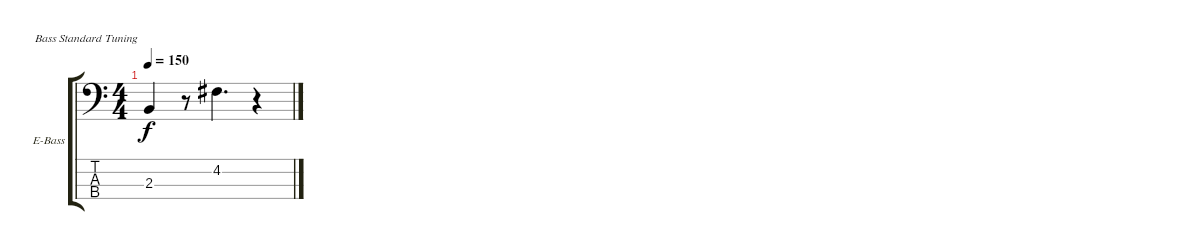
\bracketExtendMode groupsimilarinstruments
\firstSystemTrackNameOrientation horizontal
\otherSystemsTrackNameOrientation horizontal
\track ("Basse" "E-Bass") {instrument electricbasspick}
\staff {score tabs}
\tuning (G2 D2 A1 E1)
\ts (4 4)
\tempo 150
\clef f4
\ks c
2.3.4{dy f} r.8 4.2.4{d} r.4
